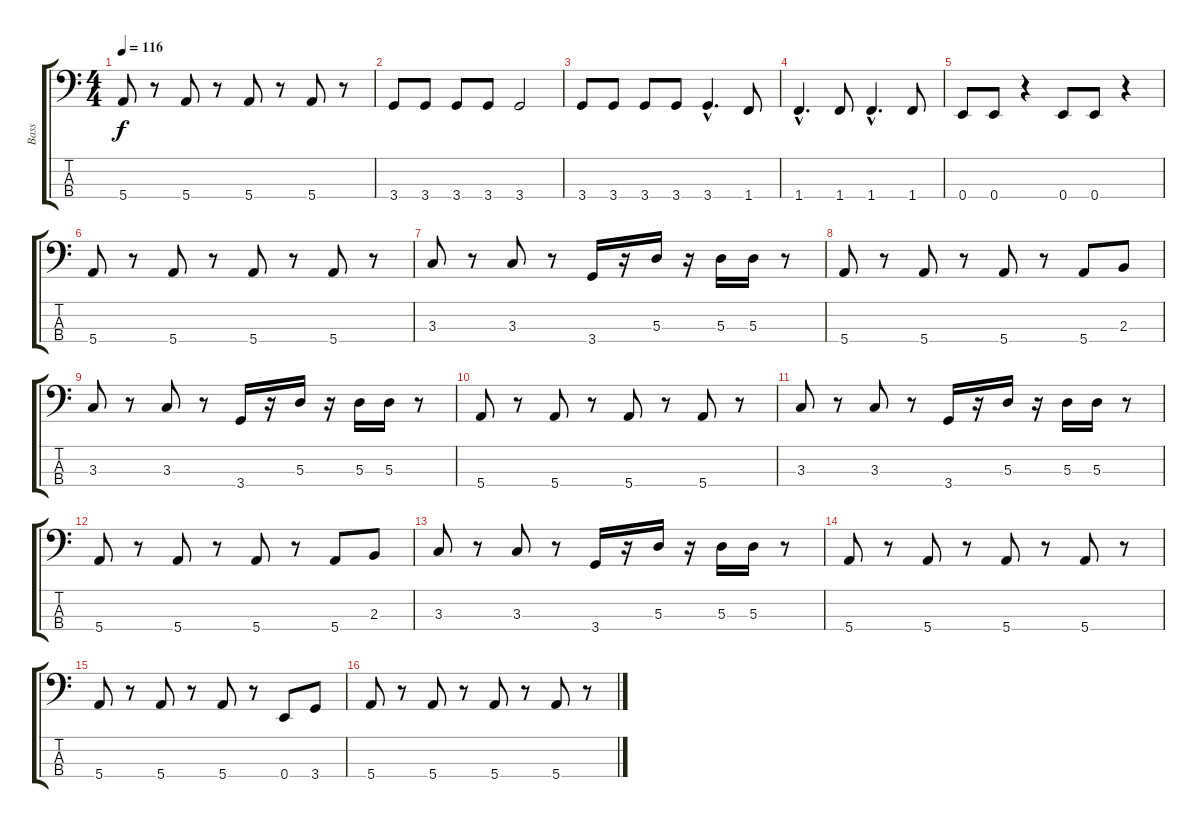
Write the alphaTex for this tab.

\track ("Bass" "Bass") {instrument electricbassfinger}
\staff {score tabs}
\tuning (G2 D2 A1 E1) {hide}
\ts (4 4)
\tempo 116
\clef f4
\ks c
5.4.8{dy f} r.8 5.4.8 r.8 5.4.8 r.8 5.4.8 r.8 |
3.4.8 3.4.8 3.4.8 3.4.8 3.4.2 |
3.4.8 3.4.8 3.4.8 3.4.8 3.4{hac}.4{d} 1.4.8 |
1.4{hac}.4{d} 1.4.8 1.4{hac}.4{d} 1.4.8 |
0.4.8 0.4.8 r.4 0.4.8 0.4.8 r.4 |
5.4.8 r.8 5.4.8 r.8 5.4.8 r.8 5.4.8 r.8 |
3.3.8 r.8 3.3.8 r.8 3.4.16 r.16 5.3.16 r.16 5.3.16 5.3.16 r.8 |
5.4.8 r.8 5.4.8 r.8 5.4.8 r.8 5.4.8 2.3.8 |
3.3.8 r.8 3.3.8 r.8 3.4.16 r.16 5.3.16 r.16 5.3.16 5.3.16 r.8 |
5.4.8 r.8 5.4.8 r.8 5.4.8 r.8 5.4.8 r.8 |
3.3.8 r.8 3.3.8 r.8 3.4.16 r.16 5.3.16 r.16 5.3.16 5.3.16 r.8 |
5.4.8 r.8 5.4.8 r.8 5.4.8 r.8 5.4.8 2.3.8 |
3.3.8 r.8 3.3.8 r.8 3.4.16 r.16 5.3.16 r.16 5.3.16 5.3.16 r.8 |
5.4.8 r.8 5.4.8 r.8 5.4.8 r.8 5.4.8 r.8 |
5.4.8 r.8 5.4.8 r.8 5.4.8 r.8 0.4.8 3.4.8 |
5.4.8 r.8 5.4.8 r.8 5.4.8 r.8 5.4.8 r.8
